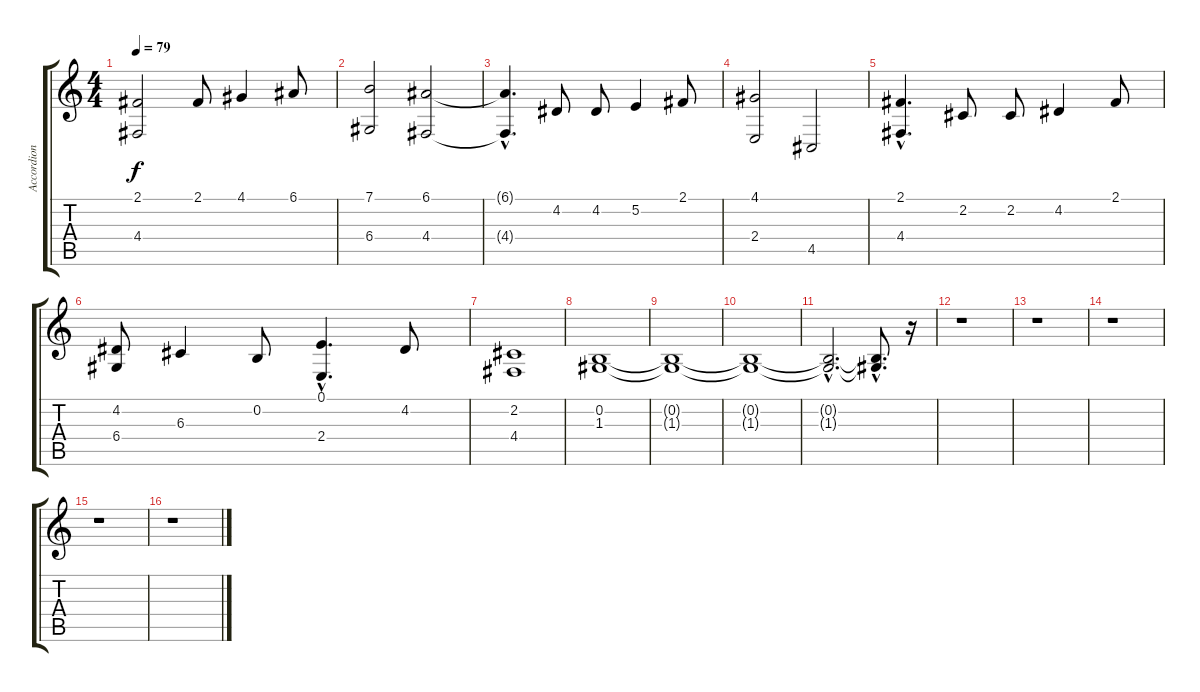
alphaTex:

\track ("Accordion" "Accordion") {instrument tangoaccordion}
\staff {score tabs}
\tuning (E4 B3 G3 D3 A2 E2) {hide}
\ts (4 4)
\tempo 79
\clef g2
\ks c
(2.1 4.4).2{dy f} 2.1.8 4.1.4 6.1.8 |
(7.1 6.4).2 (6.1 4.4).2 |
(6.1{hac t} 4.4{t}).4{d} 4.2.8 4.2.8 5.2.4 2.1.8 |
(4.1 2.4).2 4.5.2 |
(2.1{hac} 4.4).4{d} 2.2.8 2.2.8 4.2.4 2.1.8 |
(4.2 6.4).8 6.3.4 0.2.8 (0.1{hac} 2.4).4{d} 4.2.8 |
(2.2 4.4).1 |
(0.2 1.3).1 |
(0.2{t} 1.3{t}).1 |
(0.2{t} 1.3{t}).1 |
(0.2{hac t} 1.3{hac t}).2{d} (0.2{hac t} 1.3{hac t}).8{d} r.16 |
r.1 |
r.1 |
r.1 |
r.1 |
r.1
